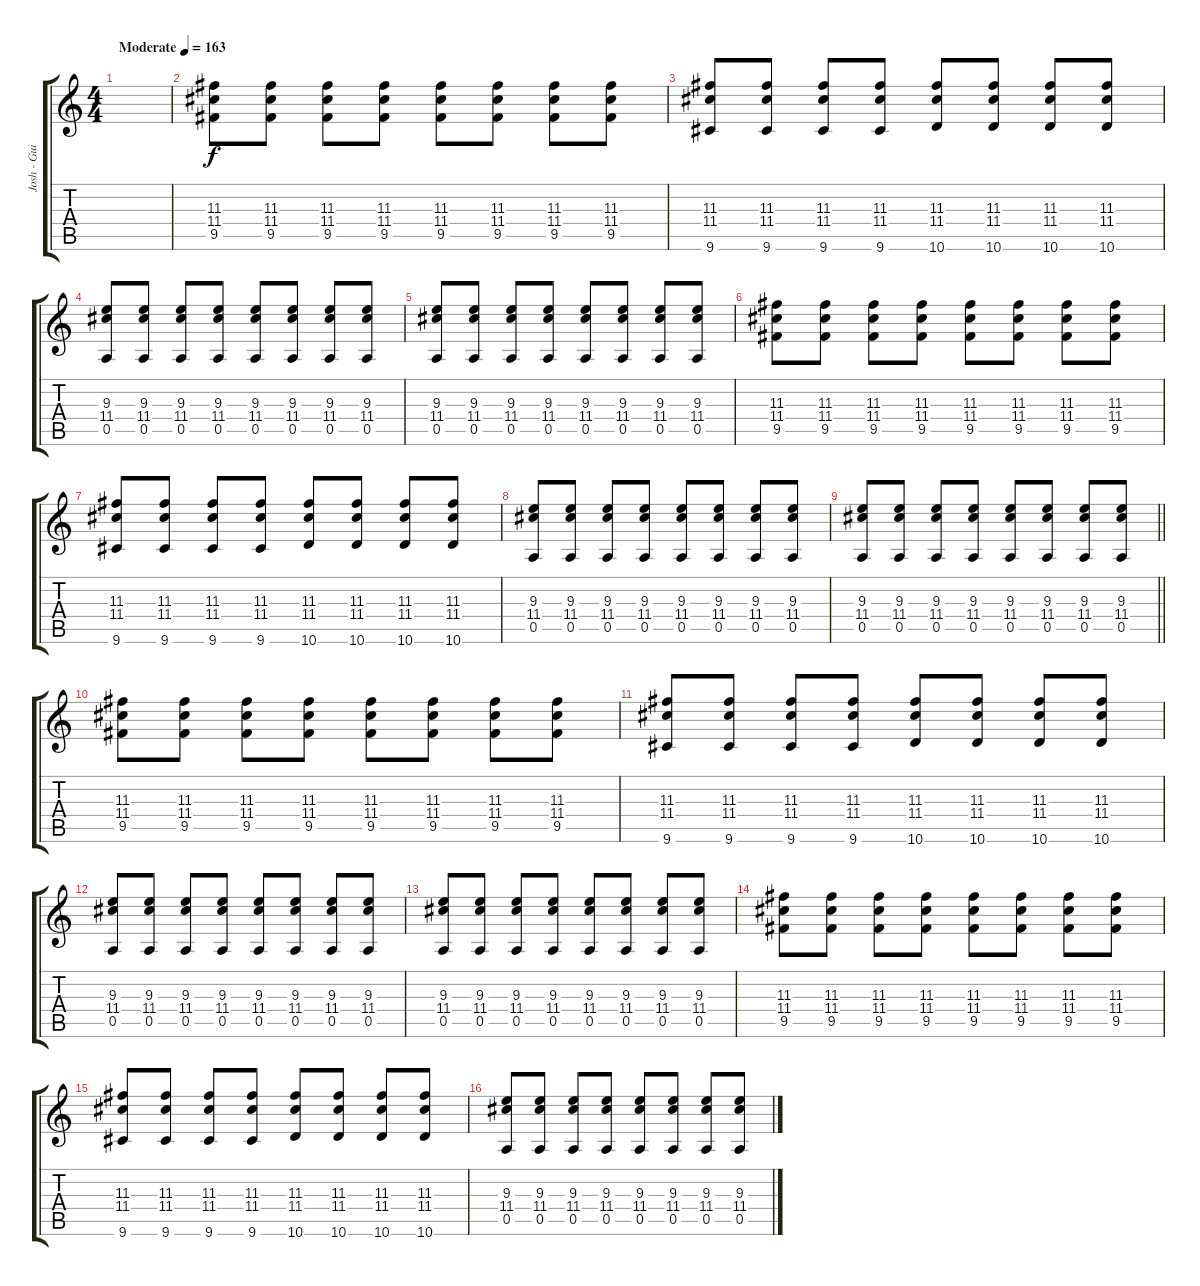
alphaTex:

\track ("Josh - Guitar" "Josh - Gui") {instrument overdrivenguitar}
\staff {score tabs}
\tuning (E4 B3 G3 D3 A2 E2) {hide}
\ts (4 4)
\tempo (163 "Moderate")
\clef g2
\ks c
|
(11.3 11.4 9.5).8 (11.3 11.4 9.5).8 (11.3 11.4 9.5).8 (11.3 11.4 9.5).8 (11.3 11.4 9.5).8 (11.3 11.4 9.5).8 (11.3 11.4 9.5).8 (11.3 11.4 9.5).8 |
(11.3 11.4 9.6).8 (11.3 11.4 9.6).8 (11.3 11.4 9.6).8 (11.3 11.4 9.6).8 (11.3 11.4 10.6).8 (11.3 11.4 10.6).8 (11.3 11.4 10.6).8 (11.3 11.4 10.6).8 |
(9.3 11.4 0.5).8 (9.3 11.4 0.5).8 (9.3 11.4 0.5).8 (9.3 11.4 0.5).8 (9.3 11.4 0.5).8 (9.3 11.4 0.5).8 (9.3 11.4 0.5).8 (9.3 11.4 0.5).8 |
(9.3 11.4 0.5).8 (9.3 11.4 0.5).8 (9.3 11.4 0.5).8 (9.3 11.4 0.5).8 (9.3 11.4 0.5).8 (9.3 11.4 0.5).8 (9.3 11.4 0.5).8 (9.3 11.4 0.5).8 |
(11.3 11.4 9.5).8 (11.3 11.4 9.5).8 (11.3 11.4 9.5).8 (11.3 11.4 9.5).8 (11.3 11.4 9.5).8 (11.3 11.4 9.5).8 (11.3 11.4 9.5).8 (11.3 11.4 9.5).8 |
(11.3 11.4 9.6).8 (11.3 11.4 9.6).8 (11.3 11.4 9.6).8 (11.3 11.4 9.6).8 (11.3 11.4 10.6).8 (11.3 11.4 10.6).8 (11.3 11.4 10.6).8 (11.3 11.4 10.6).8 |
(9.3 11.4 0.5).8 (9.3 11.4 0.5).8 (9.3 11.4 0.5).8 (9.3 11.4 0.5).8 (9.3 11.4 0.5).8 (9.3 11.4 0.5).8 (9.3 11.4 0.5).8 (9.3 11.4 0.5).8 |
\barLineRight lightlight
(9.3 11.4 0.5).8 (9.3 11.4 0.5).8 (9.3 11.4 0.5).8 (9.3 11.4 0.5).8 (9.3 11.4 0.5).8 (9.3 11.4 0.5).8 (9.3 11.4 0.5).8 (9.3 11.4 0.5).8 |
(11.3 11.4 9.5).8 (11.3 11.4 9.5).8 (11.3 11.4 9.5).8 (11.3 11.4 9.5).8 (11.3 11.4 9.5).8 (11.3 11.4 9.5).8 (11.3 11.4 9.5).8 (11.3 11.4 9.5).8 |
(11.3 11.4 9.6).8 (11.3 11.4 9.6).8 (11.3 11.4 9.6).8 (11.3 11.4 9.6).8 (11.3 11.4 10.6).8 (11.3 11.4 10.6).8 (11.3 11.4 10.6).8 (11.3 11.4 10.6).8 |
(9.3 11.4 0.5).8 (9.3 11.4 0.5).8 (9.3 11.4 0.5).8 (9.3 11.4 0.5).8 (9.3 11.4 0.5).8 (9.3 11.4 0.5).8 (9.3 11.4 0.5).8 (9.3 11.4 0.5).8 |
(9.3 11.4 0.5).8 (9.3 11.4 0.5).8 (9.3 11.4 0.5).8 (9.3 11.4 0.5).8 (9.3 11.4 0.5).8 (9.3 11.4 0.5).8 (9.3 11.4 0.5).8 (9.3 11.4 0.5).8 |
(11.3 11.4 9.5).8 (11.3 11.4 9.5).8 (11.3 11.4 9.5).8 (11.3 11.4 9.5).8 (11.3 11.4 9.5).8 (11.3 11.4 9.5).8 (11.3 11.4 9.5).8 (11.3 11.4 9.5).8 |
(11.3 11.4 9.6).8 (11.3 11.4 9.6).8 (11.3 11.4 9.6).8 (11.3 11.4 9.6).8 (11.3 11.4 10.6).8 (11.3 11.4 10.6).8 (11.3 11.4 10.6).8 (11.3 11.4 10.6).8 |
(9.3 11.4 0.5).8 (9.3 11.4 0.5).8 (9.3 11.4 0.5).8 (9.3 11.4 0.5).8 (9.3 11.4 0.5).8 (9.3 11.4 0.5).8 (9.3 11.4 0.5).8 (9.3 11.4 0.5).8
